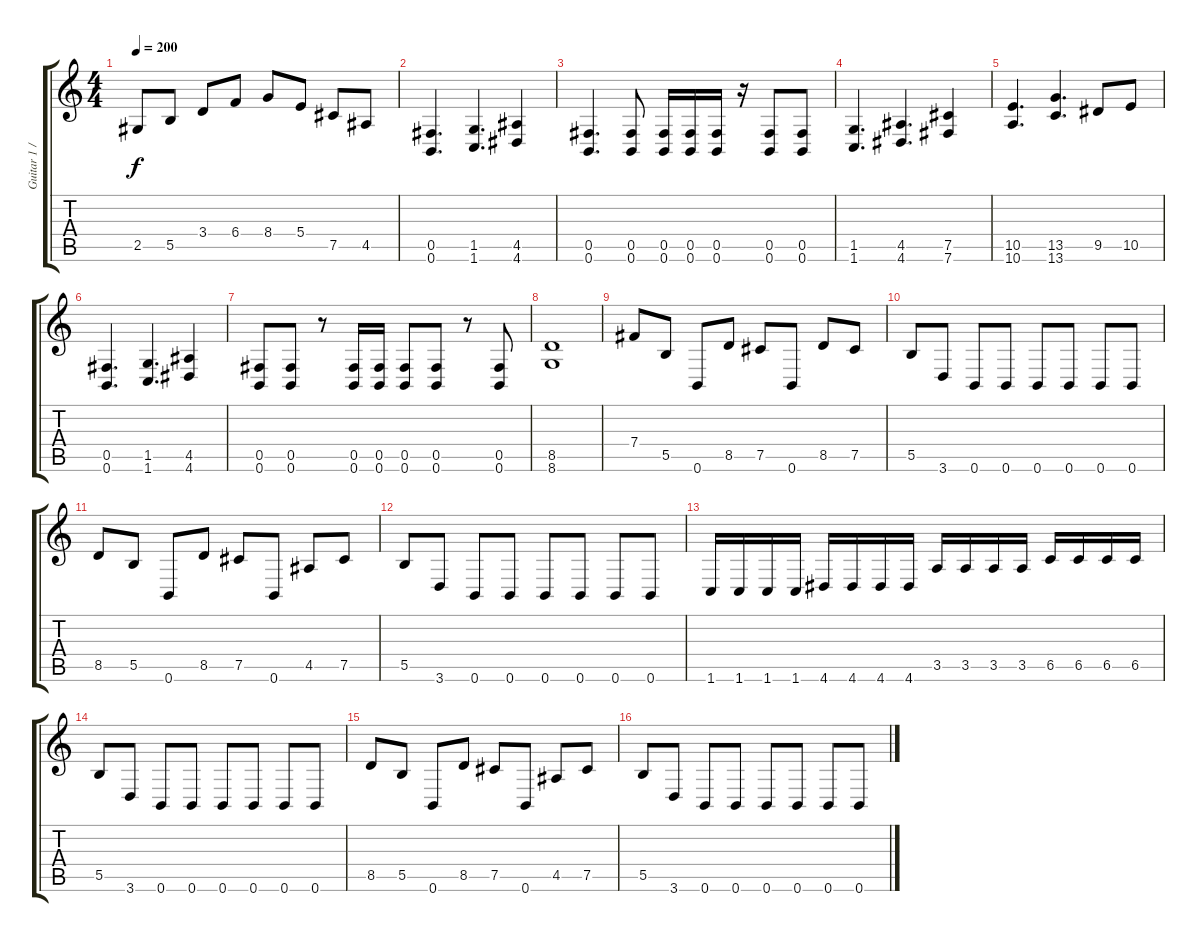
\track ("Guitar 1 / Solo" "Guitar 1 /") {instrument distortionguitar}
\staff {score tabs}
\tuning (Db4 Ab3 E3 B2 Gb2 B1) {hide}
\ts (4 4)
\tempo 200
\clef g2
\ks c
2.5.8{dy f} 5.5.8 3.4.8 6.4.8 8.4.8 5.4.8 7.5.8 4.5.8 |
(0.5 0.6).4{d} (1.5 1.6).4{d} (4.5 4.6).4 |
(0.5 0.6).4{d} (0.5 0.6).8 (0.5 0.6).16 (0.5 0.6).16 (0.5 0.6).16 r.16 (0.5 0.6).8 (0.5 0.6).8 |
(1.5 1.6).4{d} (4.5 4.6).4{d} (7.5 7.6).4 |
(10.5 10.6).4{d} (13.5 13.6).4{d} 9.5.8 10.5.8 |
(0.5 0.6).4{d} (1.5 1.6).4{d} (4.5 4.6).4 |
(0.5 0.6).8 (0.5 0.6).8 r.8 (0.5 0.6).16 (0.5 0.6).16 (0.5 0.6).8 (0.5 0.6).8 r.8 (0.5 0.6).8 |
(8.5 8.6).1 |
7.4.8 5.5.8 0.6.8 8.5.8 7.5.8 0.6.8 8.5.8 7.5.8 |
5.5.8 3.6.8 0.6.8 0.6.8 0.6.8 0.6.8 0.6.8 0.6.8 |
8.5.8 5.5.8 0.6.8 8.5.8 7.5.8 0.6.8 4.5.8 7.5.8 |
5.5.8 3.6.8 0.6.8 0.6.8 0.6.8 0.6.8 0.6.8 0.6.8 |
1.6.16 1.6.16 1.6.16 1.6.16 4.6.16 4.6.16 4.6.16 4.6.16 3.5.16 3.5.16 3.5.16 3.5.16 6.5.16 6.5.16 6.5.16 6.5.16 |
5.5.8 3.6.8 0.6.8 0.6.8 0.6.8 0.6.8 0.6.8 0.6.8 |
8.5.8 5.5.8 0.6.8 8.5.8 7.5.8 0.6.8 4.5.8 7.5.8 |
5.5.8 3.6.8 0.6.8 0.6.8 0.6.8 0.6.8 0.6.8 0.6.8
